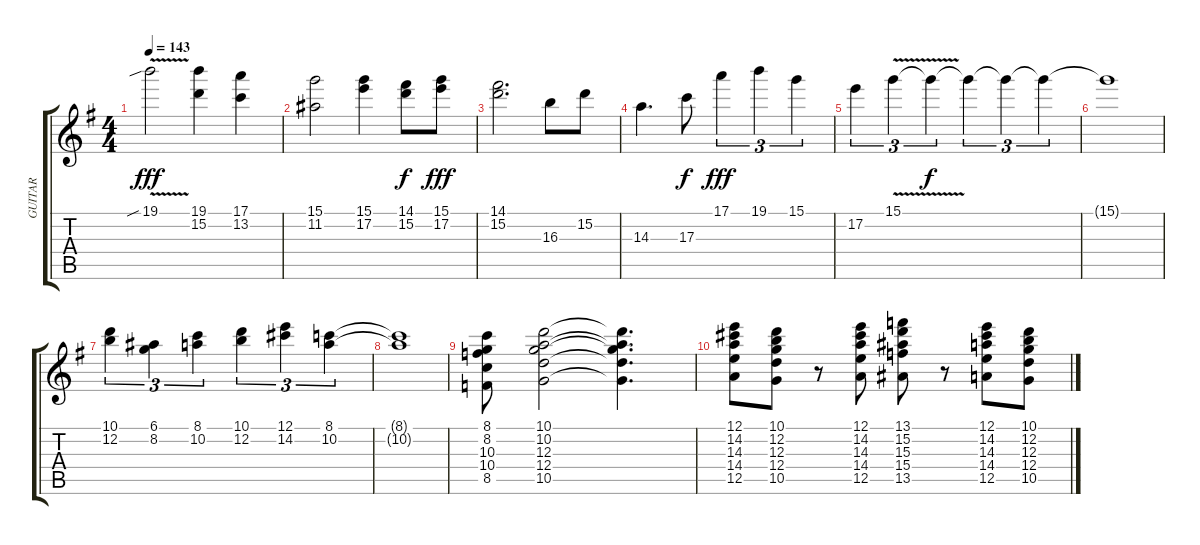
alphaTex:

\track ("GUITAR" "GUITAR") {instrument overdrivenguitar}
\staff {score tabs}
\tuning (E4 B3 G3 D3 A2 E2) {hide}
\ts (4 4)
\tempo 143
\clef g2
\ks g
19.1{v sib}.2{dy fff} (19.1 15.2).4 (17.1 13.2).4 |
(15.1 11.2).2 (15.1 17.2).4 (14.1 15.2).8{dy f} (15.1 17.2).8{dy fff} |
(14.1 15.2).2{d} 16.3.8 15.2.8 |
14.3.4{d} 17.3.8{dy f} 17.1.4{tu (3 2) dy fff} 19.1.4{tu (3 2)} 15.1.4{tu (3 2)} |
17.2.4{tu (3 2)} 15.1{v}.4{tu (3 2)} 15.1{t}.4{tu (3 2) dy f} 15.1{t}.4{tu (3 2)} 15.1{t}.4{tu (3 2)} 15.1{t}.4{tu (3 2)} |
15.1{t}.1 |
(10.1 12.2).4{tu (3 2)} (6.1 8.2).4{tu (3 2)} (8.1 10.2).4{tu (3 2)} (10.1 12.2).4{tu (3 2)} (12.1 14.2).4{tu (3 2)} (8.1 10.2).4{tu (3 2)} |
(8.1{t} 10.2{t}).1 |
(8.1 8.2 10.3 10.4 8.5).8 (10.1 10.2 12.3 12.4 10.5).2 (10.1{t} 10.2{t} 12.3{t} 12.4{t} 10.5{t}).4{d} |
(12.1 14.2 14.3 14.4 12.5).8 (10.1 12.2 12.3 12.4 10.5).8 r.8 (12.1 14.2 14.3 14.4 12.5).8 (13.1 15.2 15.3 15.4 13.5).8 r.8 (12.1 14.2 14.3 14.4 12.5).8 (10.1 12.2 12.3 12.4 10.5).8
